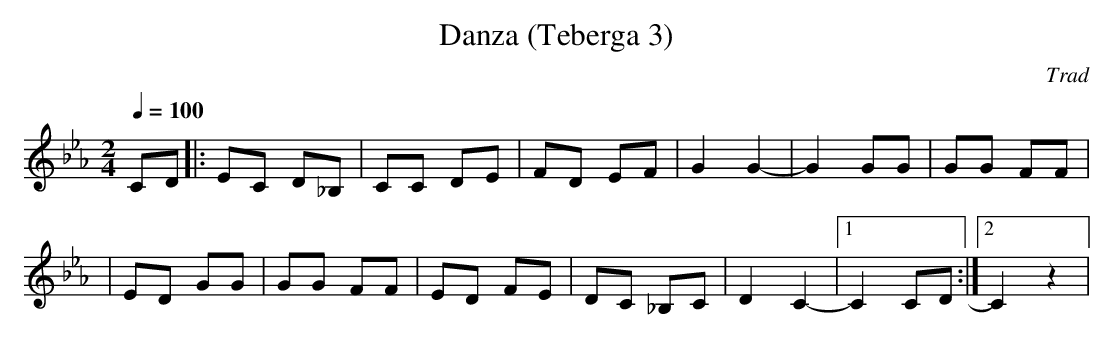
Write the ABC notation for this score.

X:1
T:Danza (Teberga 3)
C:Trad
M:2/4
L:1/8
Q:1/4=100
K:Cm
CD|: EC D_B,|CC DE|FD EF|G2 G2-|G2 GG|GG FF|
|ED GG|GG FF|ED FE|DC _B,C|D2 C2-|[1 C2 CD :|[2 C2 z2|
